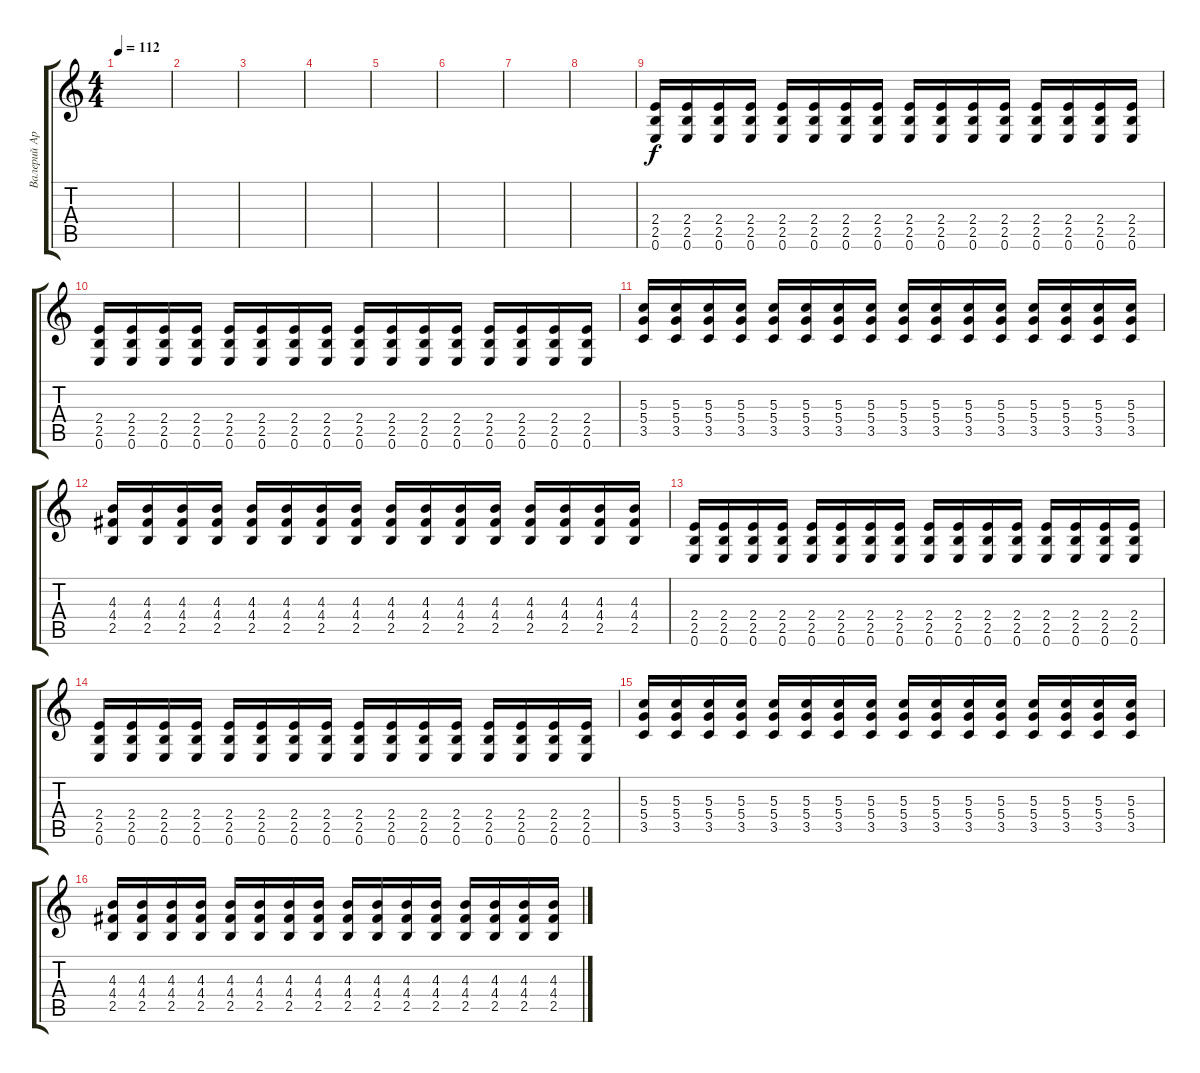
\track ("Валерий Аркадин" "Валерий Ар") {instrument distortionguitar}
\staff {score tabs}
\tuning (E4 B3 G3 D3 A2 E2) {hide}
\ts (4 4)
\tempo 112
\clef g2
\ks c
|
|
|
|
|
|
|
|
(2.4 2.5 0.6).16 (2.4 2.5 0.6).16 (2.4 2.5 0.6).16 (2.4 2.5 0.6).16 (2.4 2.5 0.6).16 (2.4 2.5 0.6).16 (2.4 2.5 0.6).16 (2.4 2.5 0.6).16 (2.4 2.5 0.6).16 (2.4 2.5 0.6).16 (2.4 2.5 0.6).16 (2.4 2.5 0.6).16 (2.4 2.5 0.6).16 (2.4 2.5 0.6).16 (2.4 2.5 0.6).16 (2.4 2.5 0.6).16 |
(2.4 2.5 0.6).16 (2.4 2.5 0.6).16 (2.4 2.5 0.6).16 (2.4 2.5 0.6).16 (2.4 2.5 0.6).16 (2.4 2.5 0.6).16 (2.4 2.5 0.6).16 (2.4 2.5 0.6).16 (2.4 2.5 0.6).16 (2.4 2.5 0.6).16 (2.4 2.5 0.6).16 (2.4 2.5 0.6).16 (2.4 2.5 0.6).16 (2.4 2.5 0.6).16 (2.4 2.5 0.6).16 (2.4 2.5 0.6).16 |
(5.3 5.4 3.5).16 (5.3 5.4 3.5).16 (5.3 5.4 3.5).16 (5.3 5.4 3.5).16 (5.3 5.4 3.5).16 (5.3 5.4 3.5).16 (5.3 5.4 3.5).16 (5.3 5.4 3.5).16 (5.3 5.4 3.5).16 (5.3 5.4 3.5).16 (5.3 5.4 3.5).16 (5.3 5.4 3.5).16 (5.3 5.4 3.5).16 (5.3 5.4 3.5).16 (5.3 5.4 3.5).16 (5.3 5.4 3.5).16 |
(4.3 4.4 2.5).16 (4.3 4.4 2.5).16 (4.3 4.4 2.5).16 (4.3 4.4 2.5).16 (4.3 4.4 2.5).16 (4.3 4.4 2.5).16 (4.3 4.4 2.5).16 (4.3 4.4 2.5).16 (4.3 4.4 2.5).16 (4.3 4.4 2.5).16 (4.3 4.4 2.5).16 (4.3 4.4 2.5).16 (4.3 4.4 2.5).16 (4.3 4.4 2.5).16 (4.3 4.4 2.5).16 (4.3 4.4 2.5).16 |
(2.4 2.5 0.6).16 (2.4 2.5 0.6).16 (2.4 2.5 0.6).16 (2.4 2.5 0.6).16 (2.4 2.5 0.6).16 (2.4 2.5 0.6).16 (2.4 2.5 0.6).16 (2.4 2.5 0.6).16 (2.4 2.5 0.6).16 (2.4 2.5 0.6).16 (2.4 2.5 0.6).16 (2.4 2.5 0.6).16 (2.4 2.5 0.6).16 (2.4 2.5 0.6).16 (2.4 2.5 0.6).16 (2.4 2.5 0.6).16 |
(2.4 2.5 0.6).16 (2.4 2.5 0.6).16 (2.4 2.5 0.6).16 (2.4 2.5 0.6).16 (2.4 2.5 0.6).16 (2.4 2.5 0.6).16 (2.4 2.5 0.6).16 (2.4 2.5 0.6).16 (2.4 2.5 0.6).16 (2.4 2.5 0.6).16 (2.4 2.5 0.6).16 (2.4 2.5 0.6).16 (2.4 2.5 0.6).16 (2.4 2.5 0.6).16 (2.4 2.5 0.6).16 (2.4 2.5 0.6).16 |
(5.3 5.4 3.5).16 (5.3 5.4 3.5).16 (5.3 5.4 3.5).16 (5.3 5.4 3.5).16 (5.3 5.4 3.5).16 (5.3 5.4 3.5).16 (5.3 5.4 3.5).16 (5.3 5.4 3.5).16 (5.3 5.4 3.5).16 (5.3 5.4 3.5).16 (5.3 5.4 3.5).16 (5.3 5.4 3.5).16 (5.3 5.4 3.5).16 (5.3 5.4 3.5).16 (5.3 5.4 3.5).16 (5.3 5.4 3.5).16 |
(4.3 4.4 2.5).16 (4.3 4.4 2.5).16 (4.3 4.4 2.5).16 (4.3 4.4 2.5).16 (4.3 4.4 2.5).16 (4.3 4.4 2.5).16 (4.3 4.4 2.5).16 (4.3 4.4 2.5).16 (4.3 4.4 2.5).16 (4.3 4.4 2.5).16 (4.3 4.4 2.5).16 (4.3 4.4 2.5).16 (4.3 4.4 2.5).16 (4.3 4.4 2.5).16 (4.3 4.4 2.5).16 (4.3 4.4 2.5).16
